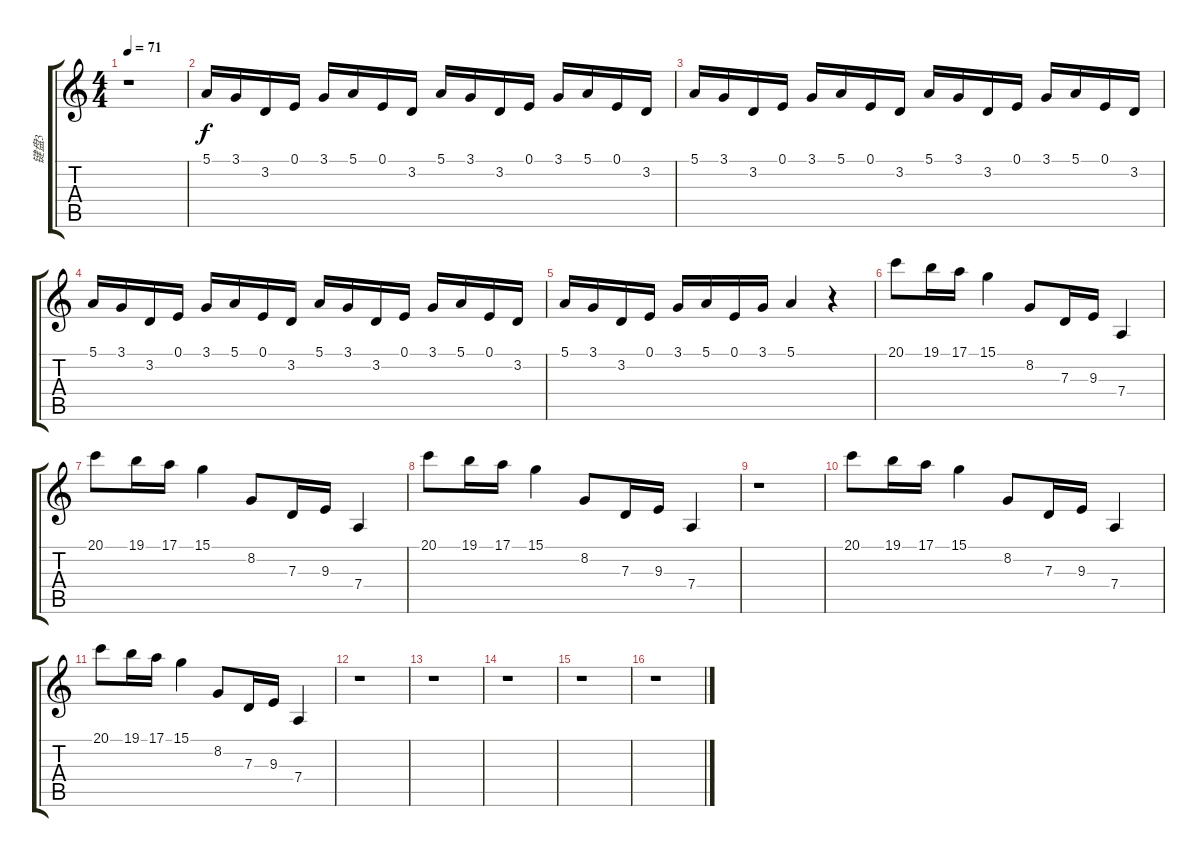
\track ("键盘3" "键盘3") {instrument acousticgrandpiano}
\staff {score tabs}
\tuning (E4 B3 G3 D3 A2 E2) {hide}
\ts (4 4)
\tempo 71
\clef g2
\ks c
r.1{dy f} |
5.1.16{volume 9 instrument stringensemble1} 3.1.16 3.2.16 0.1.16 3.1.16 5.1.16 0.1.16 3.2.16 5.1.16 3.1.16 3.2.16 0.1.16 3.1.16 5.1.16 0.1.16 3.2.16 |
5.1.16 3.1.16 3.2.16 0.1.16 3.1.16 5.1.16 0.1.16 3.2.16 5.1.16 3.1.16 3.2.16 0.1.16 3.1.16 5.1.16 0.1.16 3.2.16 |
5.1.16 3.1.16 3.2.16 0.1.16 3.1.16 5.1.16 0.1.16 3.2.16 5.1.16 3.1.16 3.2.16 0.1.16 3.1.16 5.1.16 0.1.16 3.2.16 |
5.1.16 3.1.16 3.2.16 0.1.16 3.1.16 5.1.16 0.1.16 3.1.16 5.1.4 r.4 |
20.1.8{volume 10 instrument orchestralharp} 19.1.16 17.1.16 15.1.4 8.2.8 7.3.16 9.3.16 7.4.4 |
20.1.8 19.1.16 17.1.16 15.1.4 8.2.8 7.3.16 9.3.16 7.4.4 |
20.1.8 19.1.16 17.1.16 15.1.4 8.2.8 7.3.16 9.3.16 7.4.4 |
r.1 |
20.1.8 19.1.16 17.1.16 15.1.4 8.2.8 7.3.16 9.3.16 7.4.4 |
20.1.8 19.1.16 17.1.16 15.1.4 8.2.8 7.3.16 9.3.16 7.4.4 |
r.1 |
r.1 |
r.1 |
r.1 |
r.1
